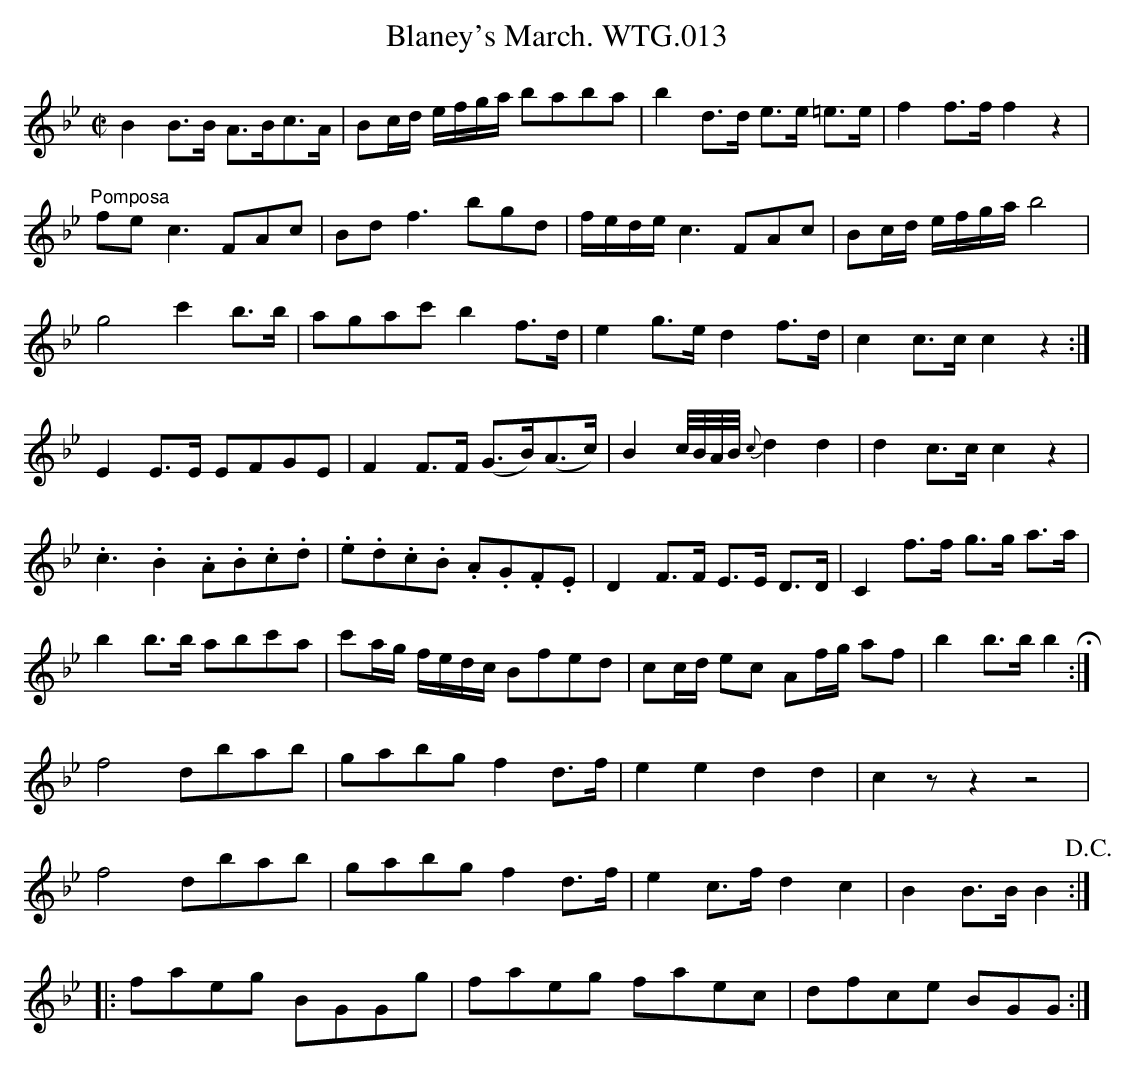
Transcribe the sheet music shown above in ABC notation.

X:1
T:Blaney's March. WTG.013
M:C|
L:1/8
K:Bb
B2B>B A>Bc>A|Bc/d/ e/f/g/a/ baba|b2d>d e>e =e>e|f2f>ff2z2|
"^Pomposa"fec3FAc|Bdf3bgd|f/e/d/e/c3FAc|Bc/d/ e/f/g/a/b4|
g4c'2b>b|agac'b2f>d|e2g>ed2f>d|c2c>cc2z2:|
E2E>E EFGE|F2F>F (G>B)(A>c)|B2 c//B//A//B// {c}d2d2|d2c>cc2z2|
.c3 .B2 .A.B.c.d|.e.d.c.B .A.G.F.E|D2F>F E>E D>D|C2f>f g>g a>a|
b2b>b abc'a|c'a/g/ f/e/d/c/ Bfed|cc/d/ ec Af/g/ af|b2b>bb2H:|
f4dbab|gabg f2d>f|e2e2d2d2|c2zz2z4|
f4dbab|gabgf2d>f|e2c>f d2c2|B2B>BB2!D.C.!:|
|: faeg BGGg | faeg faec | dfce BGG :|
